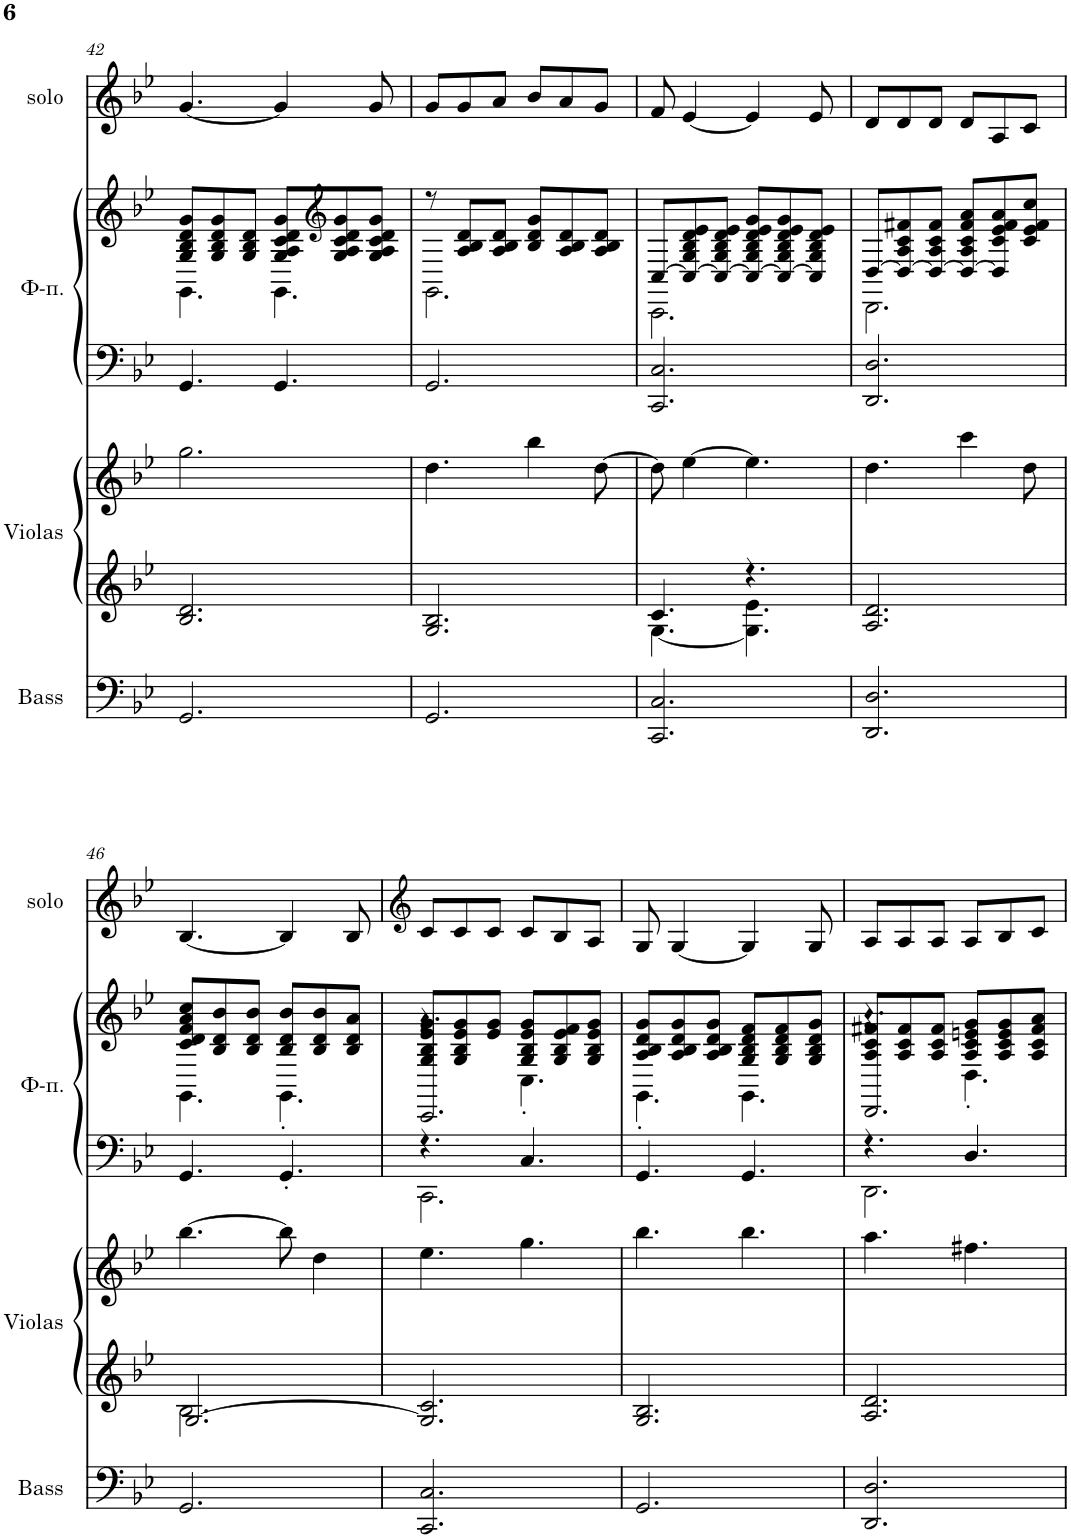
**kern	**kern	**kern	**kern	**kern	**kern
*part4	*part3	*part3	*part2	*part2	*part1
*staff6	*staff5	*staff4	*staff3	*staff2	*staff1
*I"Bass	*I"Violas1	*	*I", Pialo R	*	*I", Solo
*I'Bass	*I'Violas	*	*	*	*I'solo
!!LO:PB:g=z
*clefF4	*clefG2	*clefG2	*clefF4	*clefG2	*clefG2
*k[b-e-]	*k[b-e-]	*k[b-e-]	*k[b-e-]	*k[b-e-]	*k[b-e-]
*M6/8	*M6/8	*M6/8	*M6/8	*M6/8	*M6/8
=42	=42	=42	=42	=42	=42
*	*	*	*	*^	*
2.GG/	2.B-/ 2.d/	2.gg\	4.GG/	8G/ 8B-/ 8d/ 8g/L	4.GG\	[4.g/
.	.	.	.	8G/ 8B-/ 8d/ 8g/	.	.
.	.	.	.	8G/ 8B-/ 8d/J	.	.
.	.	.	4.GG/	8G/ 8A/ 8c/ 8d/ 8g/L	4.GG\	4g/]
*	*	*	*	*clefG2	*	*
.	.	.	.	8G/ 8A/ 8c/ 8d/ 8g/	.	.
.	.	.	.	8G/ 8A/ 8c/ 8d/ 8g/J	.	8g/
=43	=43	=43	=43	=43	=43	=43
2.GG/	2.G/ 2.B-/	4.dd\	2.GG/	8r	2.GG\	8g/L
.	.	.	.	8A/ 8B-/ 8d/L	.	8g/
.	.	.	.	8A/ 8B-/ 8d/J	.	8a/J
.	.	4bb-\	.	8B-/ 8d/ 8g/L	.	8b-/L
.	.	.	.	8A/ 8B-/ 8d/	.	8a/
.	.	[8dd\	.	8A/ 8B-/ 8d/J	.	8g/J
=44	=44	=44	=44	=44	=44	=44
*	*^	*	*	*	*	*
2.CC/ 2.C/	4.c/	[4.G\	8dd\]	2.CC/ 2.C/	[8C/L	2.CC\	8f/
.	.	.	[4ee-\	.	8C/_ 8G/ 8B-/ 8d/ 8e-/	.	[4e-/
.	.	.	.	.	8C/_ 8G/ 8B-/ 8d/ 8e-/J	.	.
.	4.r	4.G\] 4.e-\	4.ee-\]	.	8C/_ 8G/ 8B-/ 8d/ 8e-/ 8g/L	.	4e-/]
.	.	.	.	.	8C/_ 8G/ 8B-/ 8d/ 8e-/ 8g/	.	.
.	.	.	.	.	8C/] 8G/ 8B-/ 8d/ 8e-/J	.	8e-/
*	*v	*v	*	*	*	*	*
=45	=45	=45	=45	=45	=45	=45
2.DD/ 2.D/	2.A/ 2.d/	4.dd\	2.DD/ 2.D/	[8D/L	2.DD\	8d/L
.	.	.	.	8D/_ 8A/ 8c/ 8f#X/	.	8d/
.	.	.	.	8D/_ 8A/ 8c/ 8f#/J	.	8d/J
.	.	4ccc\	.	8D/_ 8A/ 8c/ 8f#/ 8a/L	.	8d/L
.	.	.	.	8D/] 8c/ 8e-/ 8f#/ 8a/	.	8A/
.	.	8dd\	.	8c/ 8e-/ 8f#/ 8cc/J	.	8c/J
!!LO:LB:g=z
=46	=46	=46	=46	=46	=46	=46
*	*^	*	*	*	*	*
2.GG/	[2.G/	2.B-\	[4.bb-\	4.GG/	8c/ 8d/ 8f/ 8a/ 8cc/L	4.GG\	[4.B-/
.	.	.	.	.	8B-/ 8d/ 8b-/	.	.
.	.	.	.	.	8B-/ 8d/ 8b-/J	.	.
.	.	.	8bb-\]	4.GG'/	8B-/ 8d/ 8b-/L	4.GG'\	4B-/]
.	.	.	4dd\	.	8B-/ 8d/ 8b-/	.	.
.	.	.	.	.	8B-/ 8d/ 8a/J	.	8B-/
*	*v	*v	*	*	*v	*v	*
=47	=47	=47	=47	=47	=47
*	*	*	*	*	*clefG2
*	*	*	*^	*^	*
*	*	*	*	*	*	*^	*
2.CC/ 2.C/	2.G/] 2.c/	4.ee-\	4.r	2.CC\	8G/ 8B-/ 8e-/ 8g/L	4.r	2.CC/	8c/L
.	.	.	.	.	8G/ 8B-/ 8e-/ 8g/	.	.	8c/
.	.	.	.	.	8e-/ 8g/J	.	.	8c/J
.	.	4.gg\	4.C/	.	8G/ 8B-/ 8e-/ 8g/L	4.C'\	.	8c/L
.	.	.	.	.	8G/ 8B-/ 8e-/ 8f/	.	.	8B-/
.	.	.	.	.	8G/ 8B-/ 8e-/ 8g/J	.	.	8A/J
*	*	*	*v	*v	*	*	*	*
*	*	*	*	*	*v	*v	*
=48	=48	=48	=48	=48	=48	=48
2.GG/	2.G/ 2.B-/	4.bb-\	4.GG/	8A/ 8B-/ 8d/ 8g/L	4.GG'\	8G/
.	.	.	.	8A/ 8B-/ 8d/ 8g/	.	[4G/
.	.	.	.	8A/ 8B-/ 8d/ 8g/J	.	.
.	.	4.bb-\	4.GG/	8G/ 8B-/ 8d/ 8f/L	4.GG\	4G/]
.	.	.	.	8G/ 8B-/ 8d/ 8f/	.	.
.	.	.	.	8G/ 8B-/ 8d/ 8g/J	.	8G/
=49	=49	=49	=49	=49	=49	=49
*	*	*	*^	*	*^	*
2.DD/ 2.D/	2.A/ 2.d/	4.aa\	4.r	2.DD\	8A/ 8c/ 8f#X/L	4.r	2.DD/	8A/L
.	.	.	.	.	8A/ 8c/ 8f#/	.	.	8A/
.	.	.	.	.	8A/ 8c/ 8f#/J	.	.	8A/J
.	.	4.ff#X\	4.D/	.	8A/ 8c/ 8en/ 8g/L	4.D'\	.	8A/L
.	.	.	.	.	8A/ 8c/ 8e/ 8g/	.	.	8B-/
.	.	.	.	.	8A/ 8c/ 8f#/ 8a/J	.	.	8c/J
*	*	*	*v	*v	*	*	*	*
*	*	*	*	*v	*v	*v	*
=	=	=	=	=	=
*-	*-	*-	*-	*-	*-
